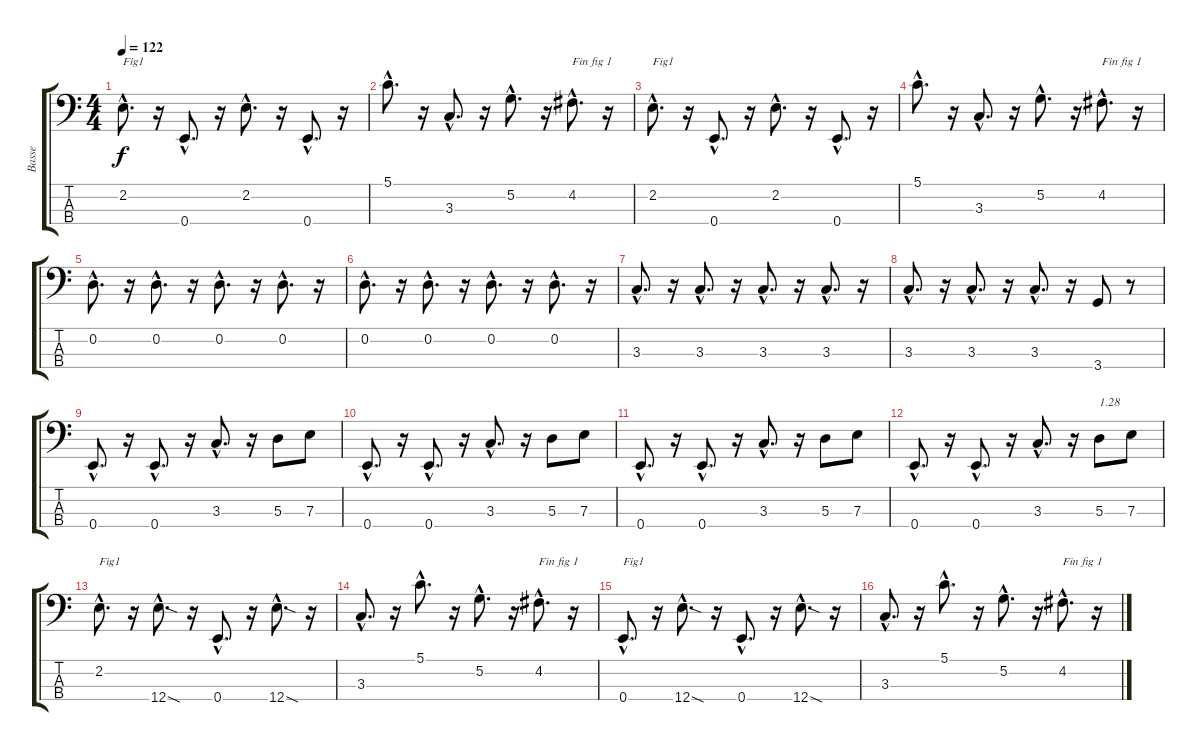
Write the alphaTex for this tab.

\track ("Basse" "Basse") {instrument acousticbass}
\staff {score tabs}
\tuning (G2 D2 A1 E1) {hide}
\ts (4 4)
\tempo 122
\clef f4
\ks c
2.2{hac}.8{d txt "Fig1" dy f} r.16 0.4{hac}.8{d} r.16 2.2{hac}.8{d} r.16 0.4{hac}.8{d} r.16 |
5.1{hac}.8{d} r.16 3.3{hac}.8{d} r.16 5.2{hac}.8{d} r.16 4.2{hac}.8{d txt "Fin fig 1"} r.16 |
2.2{hac}.8{d txt "Fig1"} r.16 0.4{hac}.8{d} r.16 2.2{hac}.8{d} r.16 0.4{hac}.8{d} r.16 |
5.1{hac}.8{d} r.16 3.3{hac}.8{d} r.16 5.2{hac}.8{d} r.16 4.2{hac}.8{d txt "Fin fig 1"} r.16 |
0.2{hac}.8{d} r.16 0.2{hac}.8{d} r.16 0.2{hac}.8{d} r.16 0.2{hac}.8{d} r.16 |
0.2{hac}.8{d} r.16 0.2{hac}.8{d} r.16 0.2{hac}.8{d} r.16 0.2{hac}.8{d} r.16 |
3.3{hac}.8{d} r.16 3.3{hac}.8{d} r.16 3.3{hac}.8{d} r.16 3.3{hac}.8{d} r.16 |
3.3{hac}.8{d} r.16 3.3{hac}.8{d} r.16 3.3{hac}.8{d} r.16 3.4.8 r.8 |
0.4{hac}.8{d} r.16 0.4{hac}.8{d} r.16 3.3{hac}.8{d} r.16 5.3.8 7.3.8 |
0.4{hac}.8{d} r.16 0.4{hac}.8{d} r.16 3.3{hac}.8{d} r.16 5.3.8 7.3.8 |
0.4{hac}.8{d} r.16 0.4{hac}.8{d} r.16 3.3{hac}.8{d} r.16 5.3.8 7.3.8 |
0.4{hac}.8{d} r.16 0.4{hac}.8{d} r.16 3.3{hac}.8{d} r.16 5.3.8{txt "1.28"} 7.3.8 |
2.2{hac}.8{d txt "Fig1"} r.16 12.4{sod hac}.8{d} r.16 0.4{hac}.8{d} r.16 12.4{sod hac}.8{d} r.16 |
3.3{hac}.8{d} r.16 5.1{hac}.8{d} r.16 5.2{hac}.8{d} r.16 4.2{hac}.8{d txt "Fin fig 1"} r.16 |
0.4{hac}.8{d txt "Fig1"} r.16 12.4{sod hac}.8{d} r.16 0.4{hac}.8{d} r.16 12.4{sod hac}.8{d} r.16 |
3.3{hac}.8{d} r.16 5.1{hac}.8{d} r.16 5.2{hac}.8{d} r.16 4.2{hac}.8{d txt "Fin fig 1"} r.16
